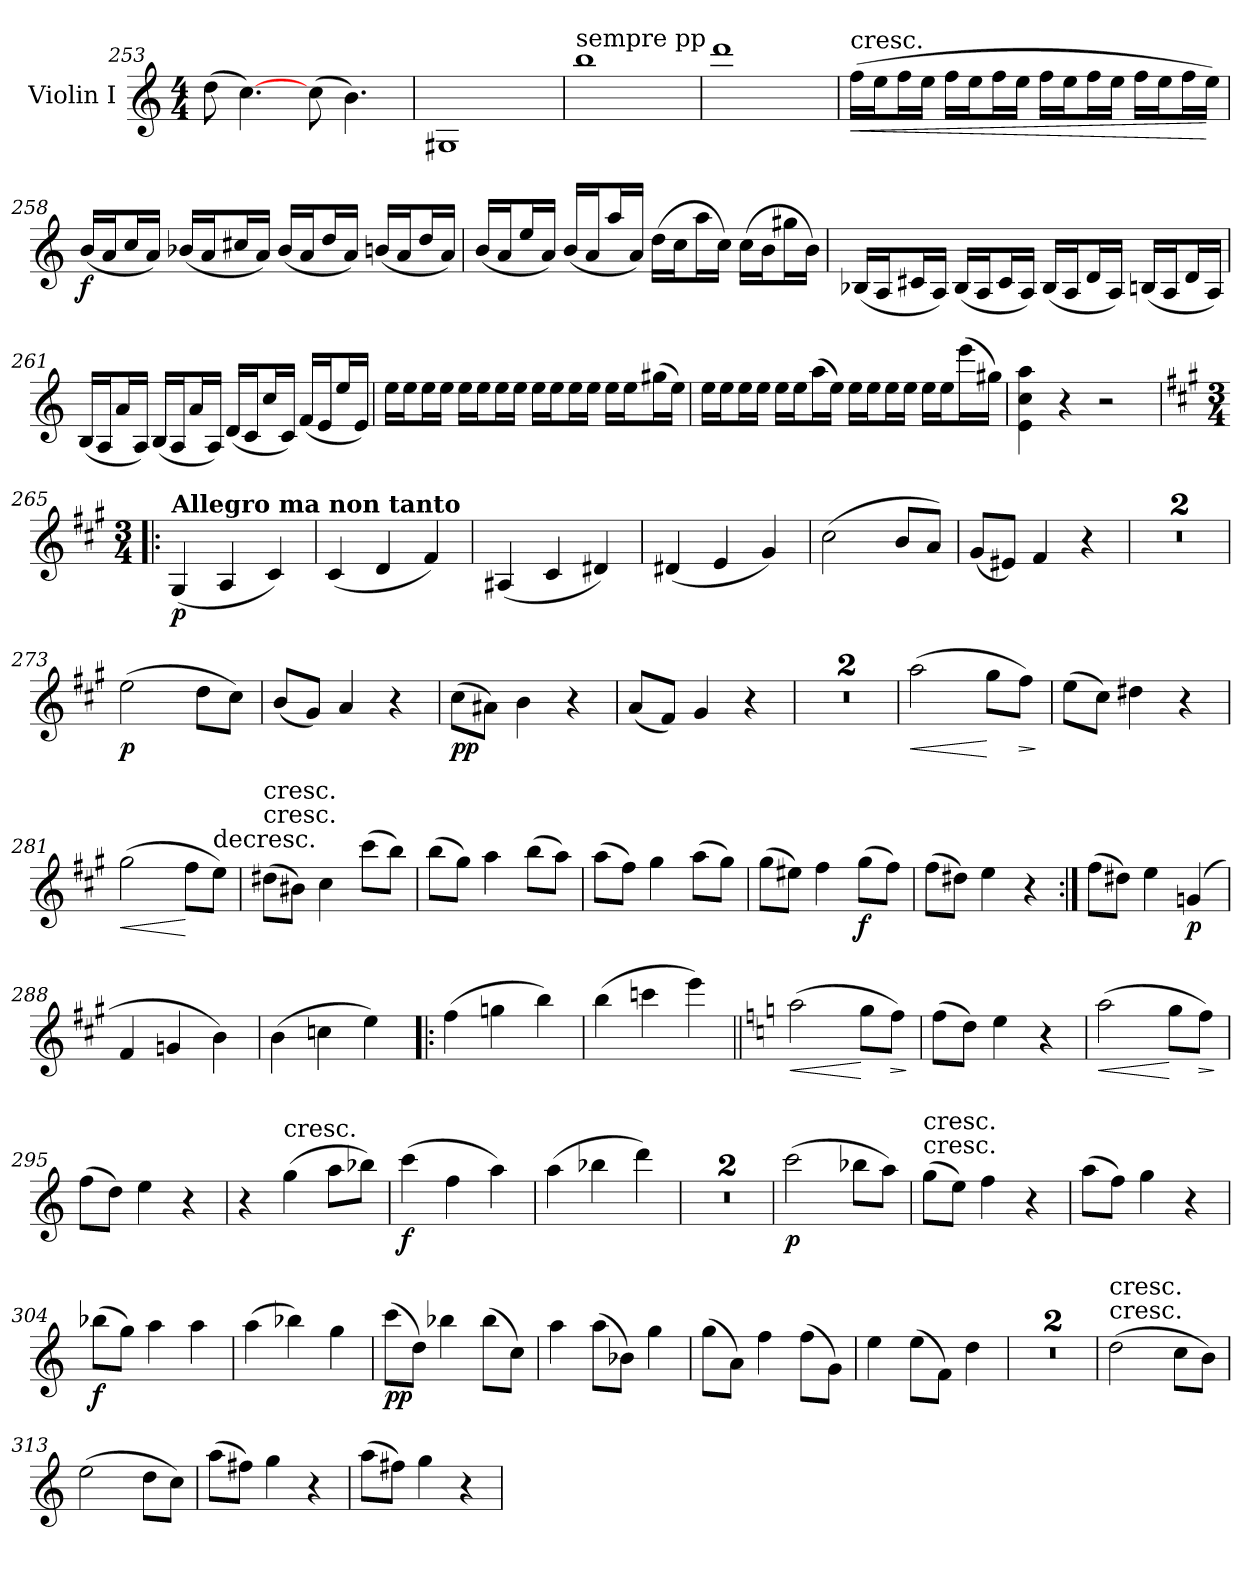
**kern	**dynam
*part1	*part1
*staff1	*staff1
*I"Violin I	*
*I'Vln	*
*clefG2	*
*k[]	*
*C:	*
*M4/4	*
=253	=253
(8dd	.
[4.cc)	.
(8cc	.
4.b)	.
=254	=254
1G#X	.
=255	=255
!LO:TX:a:t=sempre pp	!
1bb	.
=256	=256
1ddd	.
=257	=257
!LO:TX:a:t=cresc.	!
!	!LO:HP:b
(16ff\LL	<
16ee\J	.
16ff\L	.
16ee\JJ	.
16ff\LL	.
16ee\J	.
16ff\L	.
16ee\JJ	.
16ff\LL	.
16ee\J	.
16ff\L	.
16ee\JJ	.
16ff\LL	.
16ee\J	.
16ff\L	.
16ee\JJ)	[
=258	=258
(16b/LL	f
16a/J	.
16cc/L	.
16a/JJ)	.
(16b-X/LL	.
16a/J	.
16cc#X/L	.
16a/JJ)	.
(16b-/LL	.
16a/J	.
16dd/L	.
16a/JJ)	.
(16bn/LL	.
16a/J	.
16dd/L	.
16a/JJ)	.
=259	=259
(16b/LL	.
16a/J	.
16ee/L	.
16a/JJ)	.
(16b/LL	.
16a/J	.
16aa/L	.
16a/JJ)	.
(16dd\LL	.
16cc\J	.
16aa\L	.
16cc\JJ)	.
(16cc\LL	.
16b\J	.
16gg#X\L	.
16b\JJ)	.
=260	=260
(16B-X/LL	.
16A/J	.
16c#X/L	.
16A/JJ)	.
(16B-/LL	.
16A/J	.
16c#/L	.
16A/JJ)	.
(16B-/LL	.
16A/J	.
16d/L	.
16A/JJ)	.
(16Bn/LL	.
16A/J	.
16d/L	.
16A/JJ)	.
=261	=261
(16B/LL	.
16A/J	.
16a/L	.
16A/JJ)	.
(16B/LL	.
16A/J	.
16a/L	.
16A/JJ)	.
(16d/LL	.
16c/J	.
16cc/L	.
16c/JJ)	.
(16f/LL	.
16e/J	.
16ee/L	.
16e/JJ)	.
=262	=262
16ee\LL	.
16ee\J	.
16ee\L	.
16ee\JJ	.
16ee\LL	.
16ee\J	.
16ee\L	.
16ee\JJ	.
16ee\LL	.
16ee\J	.
16ee\L	.
16ee\JJ	.
16ee\LL	.
16ee\J	.
(16gg#X\L	.
16ee\JJ)	.
=263	=263
16ee\LL	.
16ee\J	.
16ee\L	.
16ee\JJ	.
16ee\LL	.
16ee\J	.
(16aa\L	.
16ee\JJ)	.
16ee\LL	.
16ee\J	.
16ee\L	.
16ee\JJ	.
16ee\LL	.
16ee\J	.
(16eee\L	.
16gg#X\JJ)	.
=264	=264
4e 4cc 4aa	.
4r	.
2r	.
=265!|:	=265!|:
*k[f#c#g#]	*
*A:	*
*M3/4	*
!LO:TX:a:B:t=Allegro ma non tanto	!
(4G#	p
4A	.
4c#)	.
=266	=266
(4c#	.
4d	.
4f#)	.
=267	=267
(4A#X	.
4c#	.
4d#X)	.
=268	=268
(4d#X	.
4e	.
4g#)	.
=269	=269
(2cc#	.
8b/L	.
8a/J)	.
=270	=270
(8g#/L	.
8e#X/J)	.
4f#	.
4r	.
=271	=271
2.r	.
=272	=272
2.r	.
=273	=273
(2ee	p
8dd\L	.
8cc#\J)	.
=274	=274
(8b/L	.
8g#/J)	.
4a	.
4r	.
=275	=275
(8cc#\L	pp
8a#X\J)	.
4b	.
4r	.
=276	=276
(8a/L	.
8f#/J)	.
4g#	.
4r	.
=277	=277
2.r	.
=278	=278
2.r	.
=279	=279
!	!LO:HP:b
(2aa	<
8gg#\L	[
!	!LO:HP:b
8ff#\J)	>
.	]
=280	=280
(8ee\L	.
8cc#\J)	.
4dd#X	.
4r	.
=281	=281
!	!LO:HP:b
(2gg#	<
8ff#\L	[
!LO:TX:t=decresc.	!
8ee\J)	.
=282	=282
!LO:TX:t=cresc.	!
!LO:TX:a:t=cresc.	!
(8dd#X\L	.
8b#X\J)	.
4cc#	.
(8ccc#\L	.
8bb\J)	.
=283	=283
(8bb\L	.
8gg#\J)	.
4aa	.
(8bb\L	.
8aa\J)	.
=284	=284
(8aa\L	.
8ff#\J)	.
4gg#	.
(8aa\L	.
8gg#\J)	.
=285	=285
(8gg#\L	.
8ee#X\J)	.
4ff#	.
(8gg#\L	f
8ff#\J)	.
=286	=286
(8ff#\L	.
8dd#X\J)	.
4ee	.
4r	.
=287:|!	=287:|!
(8ff#\L	.
8dd#X\J)	.
4ee	.
(4gn	p
=288	=288
4f#	.
4gn	.
4b)	.
=289	=289
(4b	.
4ccn	.
4ee)	.
=290!|:	=290!|:
(4ff#	.
4ggn	.
4bb)	.
=291	=291
(4bb	.
4cccn	.
4eee)	.
=292||	=292||
*k[]	*
*C:	*
!	!LO:HP:b
(2aa	<
8gg\L	[
!	!LO:HP:b
8ff\J)	>
.	]
=293	=293
(8ff\L	.
8dd\J)	.
4ee	.
4r	.
=294	=294
!	!LO:HP:b
(2aa	<
8gg\L	[
!	!LO:HP:b
8ff\J)	>
.	]
=295	=295
(8ff\L	.
8dd\J)	.
4ee	.
4r	.
=296	=296
4r	.
!LO:TX:a:t=cresc.	!
(4gg	.
8aa\L	.
8bb-X\J)	.
=297	=297
(4ccc	f
4ff	.
4aa)	.
=298	=298
(4aa	.
4bb-X	.
4ddd)	.
=299	=299
2.r	.
=300	=300
2.r	.
=301	=301
(2ccc	p
8bb-X\L	.
8aa\J)	.
=302	=302
!LO:TX:t=cresc.	!
!LO:TX:a:t=cresc.	!
(8gg\L	.
8ee\J)	.
4ff	.
4r	.
=303	=303
(8aa\L	.
8ff\J)	.
4gg	.
4r	.
=304	=304
(8bb-X\L	f
8gg\J)	.
4aa	.
4aa	.
=305	=305
(4aa	.
4bb-X)	.
4gg	.
=306	=306
(8ccc\L	pp
8dd\J)	.
4bb-X	.
(8bb-\L	.
8cc\J)	.
=307	=307
4aa	.
(8aa\L	.
8b-X\J)	.
4gg	.
=308	=308
(8gg\L	.
8a\J)	.
4ff	.
(8ff\L	.
8g\J)	.
=309	=309
4ee	.
(8ee\L	.
8f\J)	.
4dd	.
=310	=310
2.r	.
=311	=311
2.r	.
=312	=312
!LO:TX:t=cresc.	!
!LO:TX:a:t=cresc.	!
(2dd	.
8cc\L	.
8b\J)	.
=313	=313
(2ee	.
8dd\L	.
8cc\J)	.
=314	=314
(8aa\L	.
8ff#X\J)	.
4gg	.
4r	.
=315	=315
(8aa\L	.
8ff#X\J)	.
4gg	.
4r	.
=	=
*-	*-
